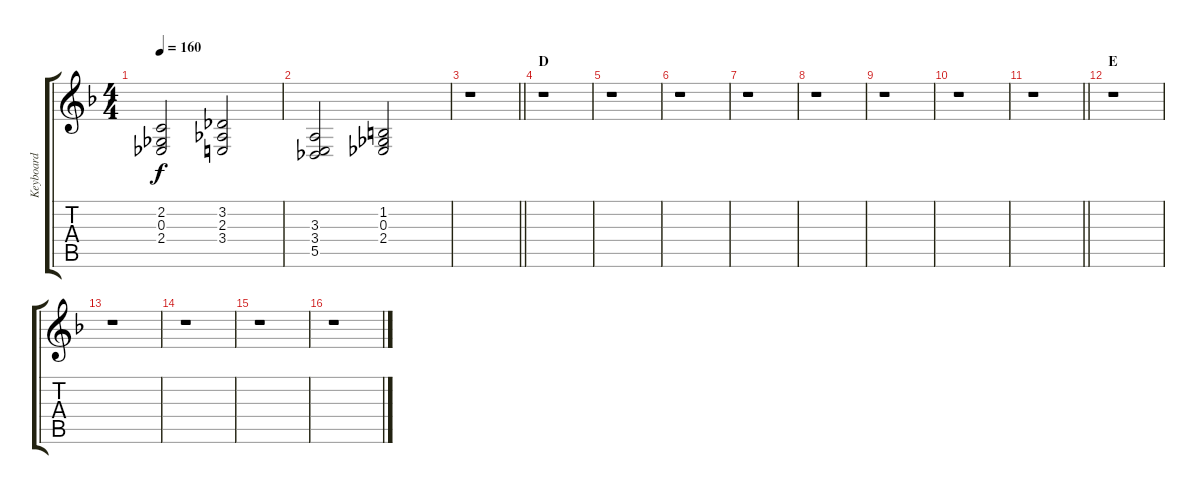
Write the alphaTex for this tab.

\track ("Keyboard" "Keyboard") {instrument pad1newage}
\staff {score tabs}
\tuning (Eb4 Bb3 Gb3 Db3 Ab2 Eb2) {hide}
\ts (4 4)
\tempo 160
\clef g2
\ks f
(2.2 0.3 2.4).2{dy f} (3.2 2.3 3.4).2 |
(3.3 3.4 5.5).2 (1.2 0.3 2.4).2 |
\barLineRight lightlight
r.1 |
\section ("" "D")
r.1 |
r.1 |
r.1 |
r.1 |
r.1 |
r.1 |
r.1 |
\barLineRight lightlight
r.1 |
\section ("" "E")
r.1 |
r.1 |
r.1 |
r.1 |
r.1
